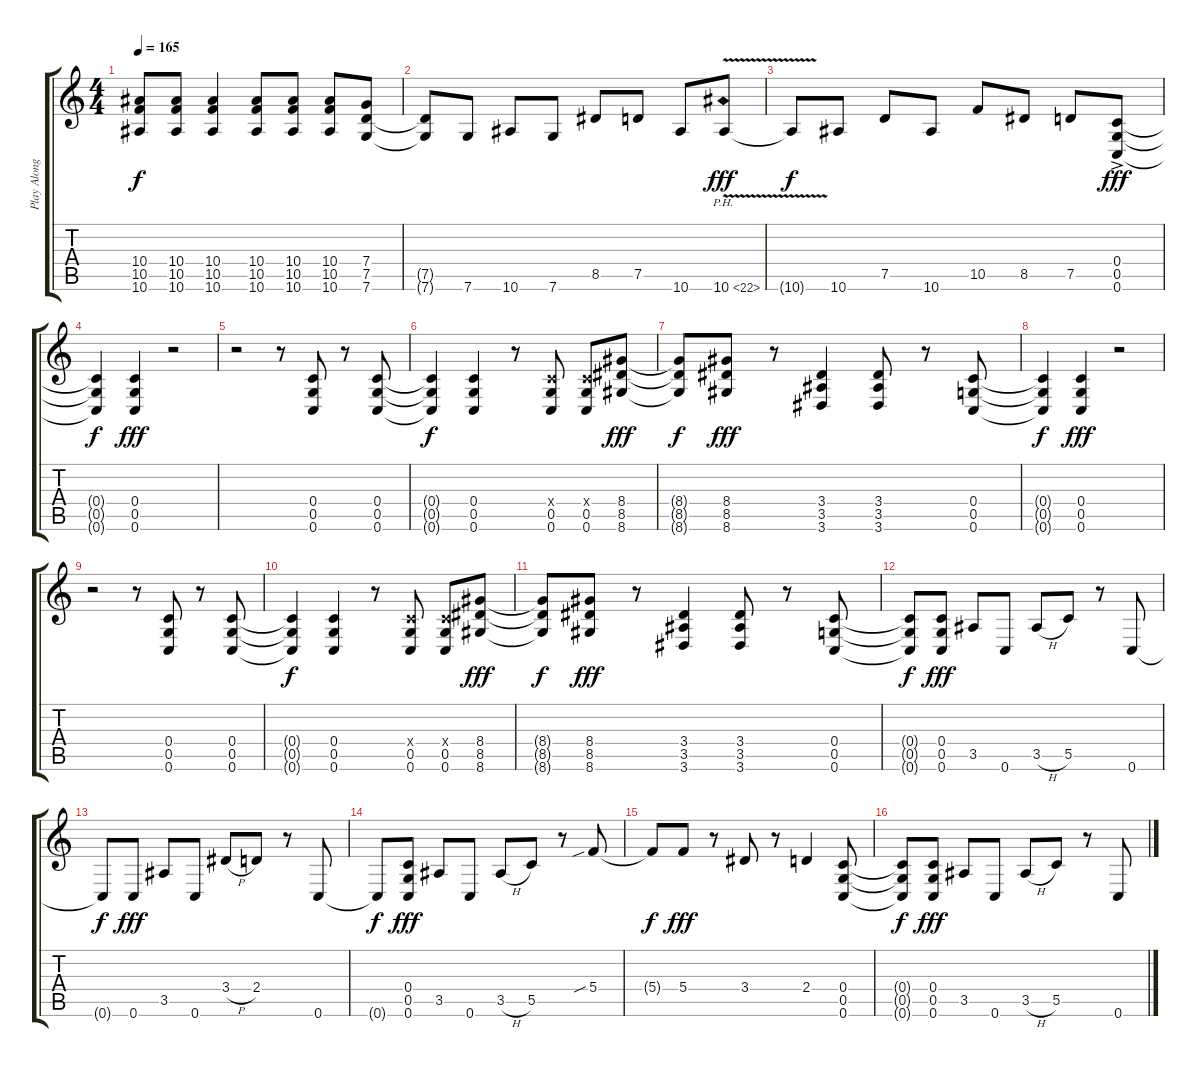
\track ("Play Along" "Play Along") {instrument distortionguitar}
\staff {score tabs}
\tuning (D4 A3 F3 C3 G2 C2) {hide}
\ts (4 4)
\tempo 165
\clef g2
\ks c
(10.4{t} 10.5{t} 10.6{t}).8{dy f} (10.4 10.5 10.6).8 (10.4 10.5 10.6).4 (10.4 10.5 10.6).8 (10.4 10.5 10.6).8 (10.4 10.5 10.6).8 (7.4 7.5 7.6).8 |
(7.5{t} 7.6{t}).8 7.6.8 10.6.8 7.6.8 8.5.8 7.5.8 10.6.8 10.6{ph 12 v}.8{dy fff instrument guitarharmonics} |
10.6{t}.8{dy f} 10.6.8{instrument distortionguitar} 7.5.8 10.6.8 10.5.8 8.5.8 7.5.8 (0.4 0.5 0.6{ac}).8{dy fff} |
(0.4{t} 0.5{t} 0.6{t}).4{dy f} (0.4 0.5 0.6).4{dy fff} r.2 |
r.2 r.8 (0.4 0.5 0.6).8 r.8 (0.4 0.5 0.6).8 |
(0.4{t} 0.5{t} 0.6{t}).4{dy f} (0.4 0.5 0.6).4 r.8 (0.4{x} 0.5 0.6).8 (0.4{x} 0.5 0.6).8 (8.4 8.5 8.6).8{dy fff} |
(8.4{t} 8.5{t} 8.6{t}).8{dy f} (8.4 8.5 8.6).8{dy fff} r.8 (3.4 3.5 3.6).4 (3.4 3.5 3.6).8 r.8 (0.4 0.5 0.6).8 |
(0.4{t} 0.5{t} 0.6{t}).4{dy f} (0.4 0.5 0.6).4{dy fff} r.2 |
r.2 r.8 (0.4 0.5 0.6).8 r.8 (0.4 0.5 0.6).8 |
(0.4{t} 0.5{t} 0.6{t}).4{dy f} (0.4 0.5 0.6).4 r.8 (0.4{x} 0.5 0.6).8 (0.4{x} 0.5 0.6).8 (8.4 8.5 8.6).8{dy fff} |
(8.4{t} 8.5{t} 8.6{t}).8{dy f} (8.4 8.5 8.6).8{dy fff} r.8 (3.4 3.5 3.6).4 (3.4 3.5 3.6).8 r.8 (0.4 0.5 0.6).8 |
(0.4{t} 0.5{t} 0.6{t}).8{dy f} (0.4 0.5 0.6).8{dy fff} 3.5.8 0.6.8 3.5{h}.8 5.5.8 r.8 0.6.8 |
0.6{t}.8{dy f} 0.6.8{dy fff} 3.5.8 0.6.8 3.4{h}.8 2.4.8 r.8 0.6.8 |
0.6{t}.8{dy f} (0.4 0.5 0.6).8{dy fff} 3.5.8 0.6.8 3.5{h}.8 5.5.8 r.8 5.4{sib}.8 |
5.4{t}.8{dy f} 5.4.8{dy fff} r.8 3.4.8 r.8 2.4.4 (0.4 0.5 0.6).8 |
(0.4{t} 0.5{t} 0.6{t}).8{dy f} (0.4 0.5 0.6).8{dy fff} 3.5.8 0.6.8 3.5{h}.8 5.5.8 r.8 0.6.8
